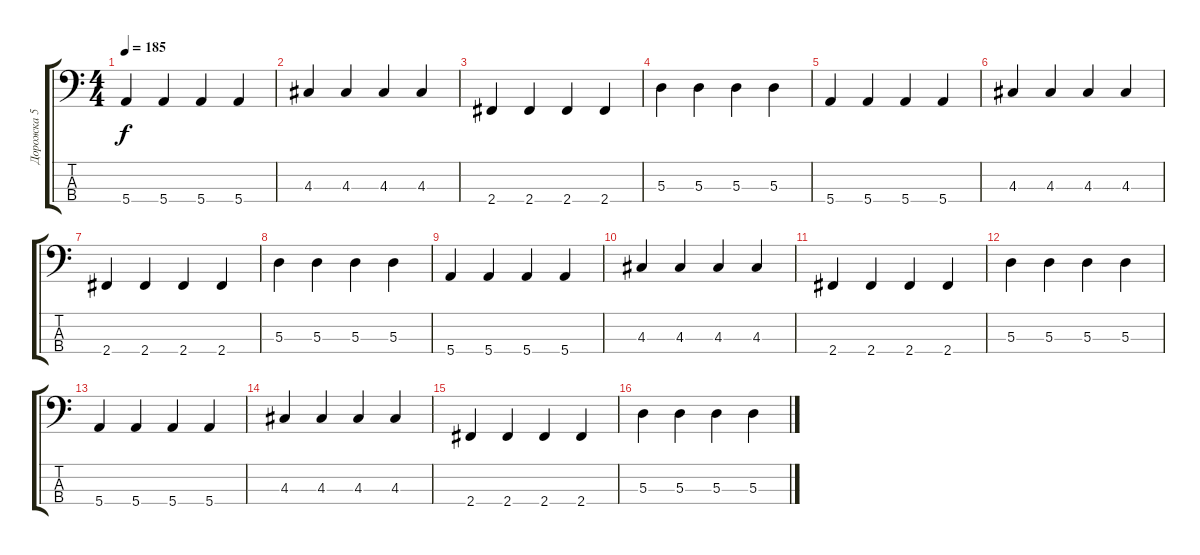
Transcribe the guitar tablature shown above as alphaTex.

\track ("Дорожка 5" "Дорожка 5") {instrument electricbassfinger}
\staff {score tabs}
\tuning (G2 D2 A1 E1) {hide}
\ts (4 4)
\tempo 185
\clef f4
\ks c
5.4.4{dy f} 5.4.4 5.4.4 5.4.4 |
4.3.4 4.3.4 4.3.4 4.3.4 |
2.4.4 2.4.4 2.4.4 2.4.4 |
5.3.4 5.3.4 5.3.4 5.3.4 |
5.4.4 5.4.4 5.4.4 5.4.4 |
4.3.4 4.3.4 4.3.4 4.3.4 |
2.4.4 2.4.4 2.4.4 2.4.4 |
5.3.4 5.3.4 5.3.4 5.3.4 |
5.4.4 5.4.4 5.4.4 5.4.4 |
4.3.4 4.3.4 4.3.4 4.3.4 |
2.4.4 2.4.4 2.4.4 2.4.4 |
5.3.4 5.3.4 5.3.4 5.3.4 |
5.4.4 5.4.4 5.4.4 5.4.4 |
4.3.4 4.3.4 4.3.4 4.3.4 |
2.4.4 2.4.4 2.4.4 2.4.4 |
5.3.4 5.3.4 5.3.4 5.3.4
